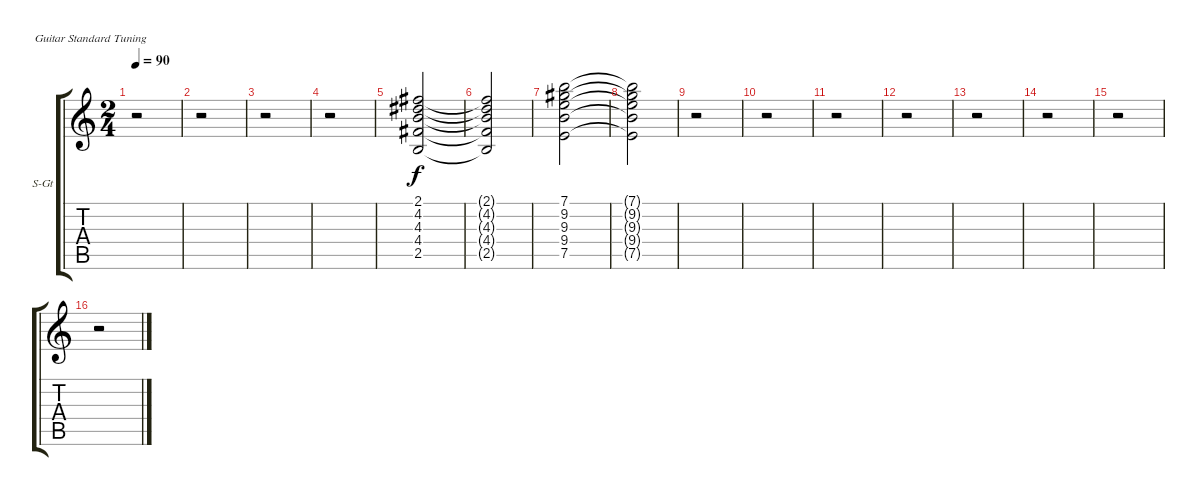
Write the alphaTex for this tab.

\bracketExtendMode groupsimilarinstruments
\firstSystemTrackNameOrientation horizontal
\otherSystemsTrackNameOrientation horizontal
\track ("Ритм-гитара" "S-Gt") {instrument acousticguitarsteel}
\staff {score tabs}
\tuning (E4 B3 G3 D3 A2 E2)
\ts (2 4)
\tempo 90
\clef g2
\ks c
r.2{dy f} |
r.2 |
r.2 |
r.2 |
(2.1 4.2 4.3 4.4 2.5).2 |
(2.1{t} 4.2{t} 4.3{t} 4.4{t} 2.5{t}).2 |
(7.1 9.2 9.3 9.4 7.5).2 |
(7.1{t} 9.2{t} 9.3{t} 9.4{t} 7.5{t}).2 |
r.2 |
r.2 |
r.2 |
r.2 |
r.2 |
r.2 |
r.2 |
r.2
